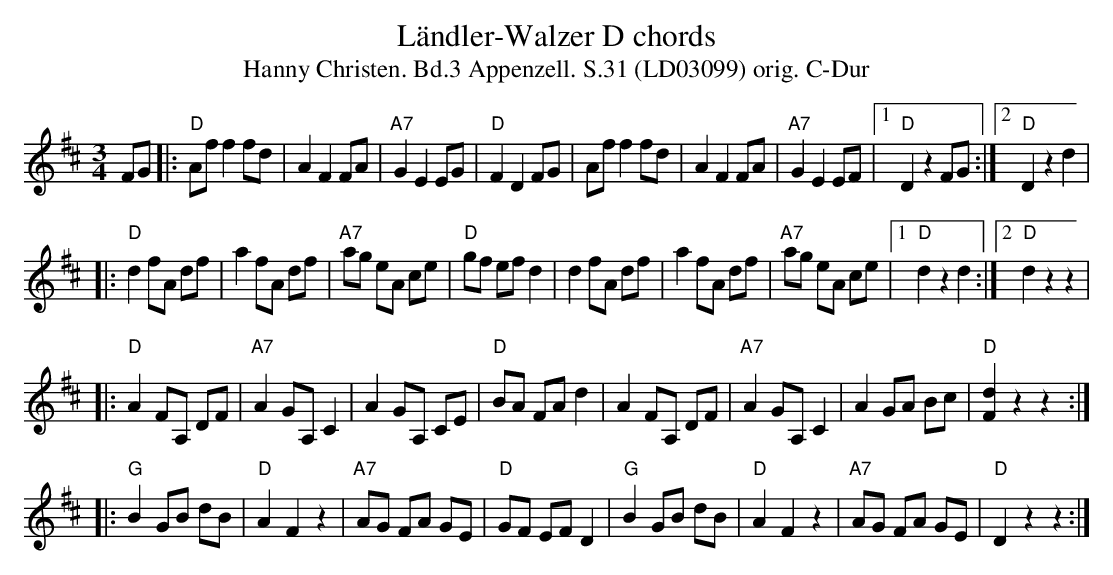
X:1
T:Ländler-Walzer D chords
T:Hanny Christen. Bd.3 Appenzell. S.31 (LD03099) orig. C-Dur
M:3/4
L:1/8
K:Dmaj%%MIDI gchordon
FG |: "D"Af f2 fd | A2 F2 FA | "A7"G2 E2 EG | "D"F2 D2 FG | Af f2 fd | A2 F2 FA | "A7"G2 E2 EF |1 "D"D2 z2 FG :|2 "D"D2 z2 d2 |
|: "D"d2 fA df | a2 fA df | "A7"ag eA ce | "D"gf ef d2 | d2 fA df | a2 fA df | "A7"ag eA ce |1 "D"d2 z2 d2 :|2 "D"d2 z2 z2 |
|: "D"A2 FA, DF | "A7"A2 GA, C2 | A2 GA, CE | "D"BA FA d2 | A2 FA, DF | "A7"A2 GA, C2 | A2 GA Bc | "D"[Fd]2 z2 z2 :|
|: "G"B2 GB dB | "D"A2 F2 z2 | "A7"AG FA GE | "D"GF EF D2 | "G"B2 GB dB | "D"A2 F2 z2 | "A7"AG FA GE | "D"D2 z2 z2 :|
